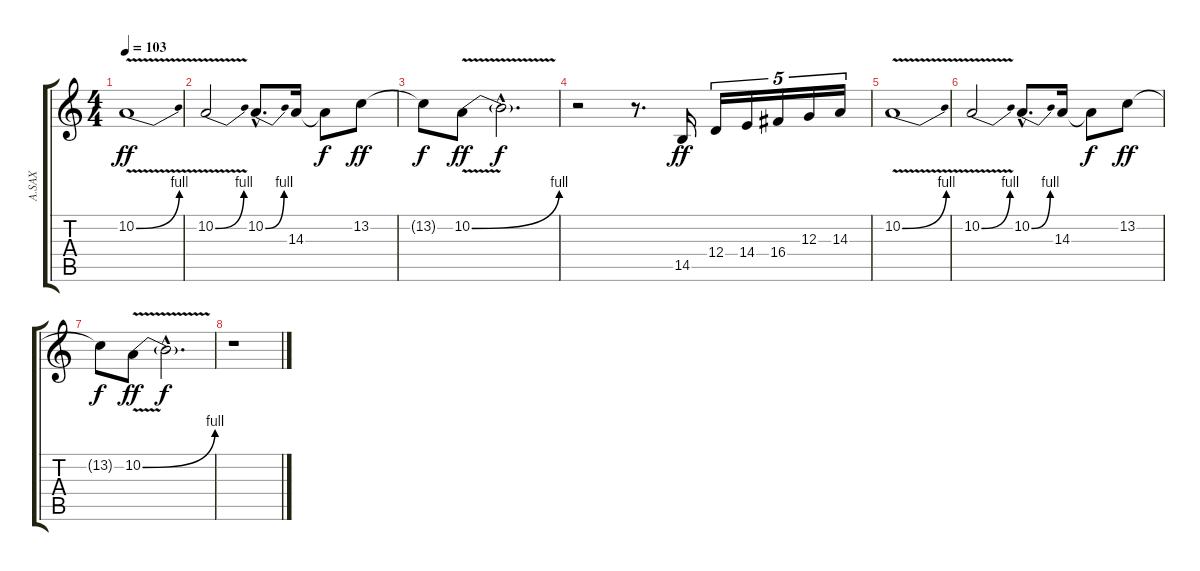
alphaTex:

\track ("A.SAX" "A.SAX") {instrument altosax}
\staff {score tabs}
\tuning (E4 B3 G3 D3 A2 E2) {hide}
\ts (4 4)
\tempo 103
\clef g2
\ks c
10.2{be (bend 0 0 60 4) v}.1{dy ff} |
10.2{be (bend 0 0 60 4) v}.2 10.2{be (bend 0 0 60 4) hac}.8{d} 14.3.16 14.3{t}.8{dy f} 13.2.8{dy ff} |
13.2{t}.8{dy f} 10.2{be (bend 0 0 60 4) v}.8{dy ff} 10.2{hac t}.2{d dy f} |
r.2 r.8{d} 14.5.16{dy ff} 12.4.16{tu (5 4)} 14.4.16{tu (5 4)} 16.4.16{tu (5 4)} 12.3.16{tu (5 4)} 14.3.16{tu (5 4)} |
10.2{be (bend 0 0 60 4) v}.1 |
10.2{be (bend 0 0 60 4) v}.2 10.2{be (bend 0 0 60 4) hac}.8{d} 14.3.16 14.3{t}.8{dy f} 13.2.8{dy ff} |
13.2{t}.8{dy f} 10.2{be (bend 0 0 60 4) v}.8{dy ff} 10.2{hac t}.2{d dy f} |
r.1
